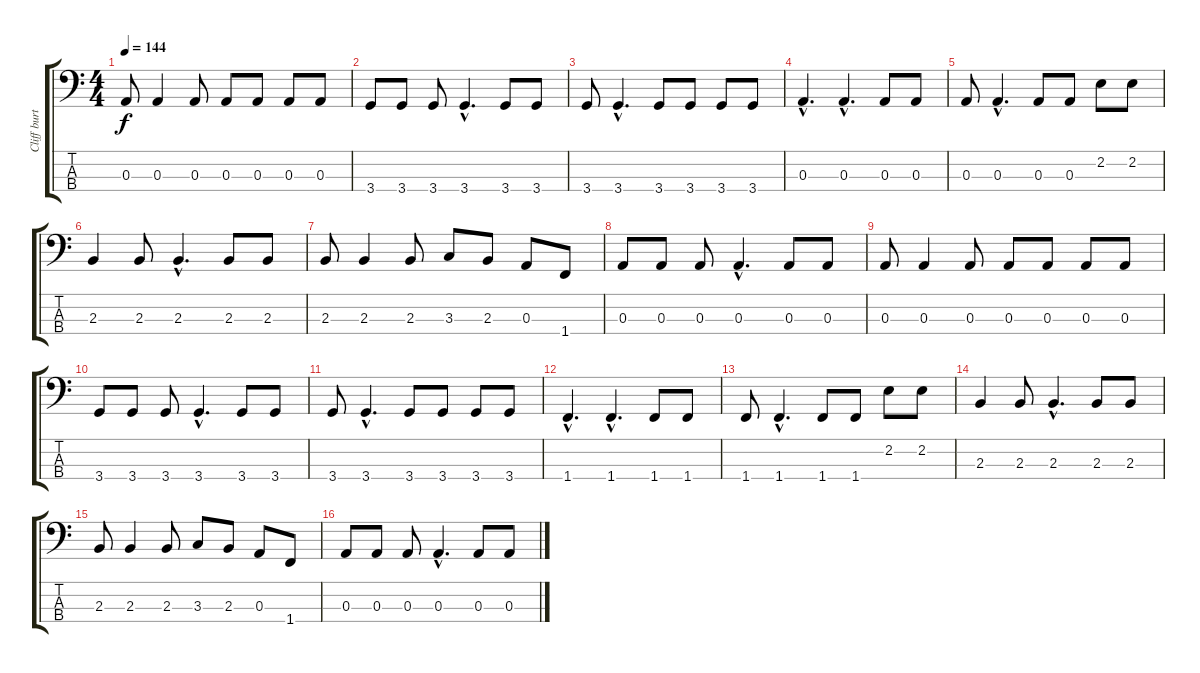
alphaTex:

\track ("Cliff burton" "Cliff burt") {instrument electricbassfinger}
\staff {score tabs}
\tuning (G2 D2 A1 E1) {hide}
\ts (4 4)
\tempo 144
\clef f4
\ks c
0.3.8{dy f} 0.3.4 0.3.8 0.3.8 0.3.8 0.3.8 0.3.8 |
3.4.8 3.4.8 3.4.8 3.4{hac}.4{d} 3.4.8 3.4.8 |
3.4.8 3.4{hac}.4{d} 3.4.8 3.4.8 3.4.8 3.4.8 |
0.3{hac}.4{d} 0.3{hac}.4{d} 0.3.8 0.3.8 |
0.3.8 0.3{hac}.4{d} 0.3.8 0.3.8 2.2.8 2.2.8 |
2.3.4 2.3.8 2.3{hac}.4{d} 2.3.8 2.3.8 |
2.3.8 2.3.4 2.3.8 3.3.8 2.3.8 0.3.8 1.4.8 |
0.3.8 0.3.8 0.3.8 0.3{hac}.4{d} 0.3.8 0.3.8 |
0.3.8 0.3.4 0.3.8 0.3.8 0.3.8 0.3.8 0.3.8 |
3.4.8 3.4.8 3.4.8 3.4{hac}.4{d} 3.4.8 3.4.8 |
3.4.8 3.4{hac}.4{d} 3.4.8 3.4.8 3.4.8 3.4.8 |
1.4{hac}.4{d} 1.4{hac}.4{d} 1.4.8 1.4.8 |
1.4.8 1.4{hac}.4{d} 1.4.8 1.4.8 2.2.8 2.2.8 |
2.3.4 2.3.8 2.3{hac}.4{d} 2.3.8 2.3.8 |
2.3.8 2.3.4 2.3.8 3.3.8 2.3.8 0.3.8 1.4.8 |
0.3.8 0.3.8 0.3.8 0.3{hac}.4{d} 0.3.8 0.3.8
